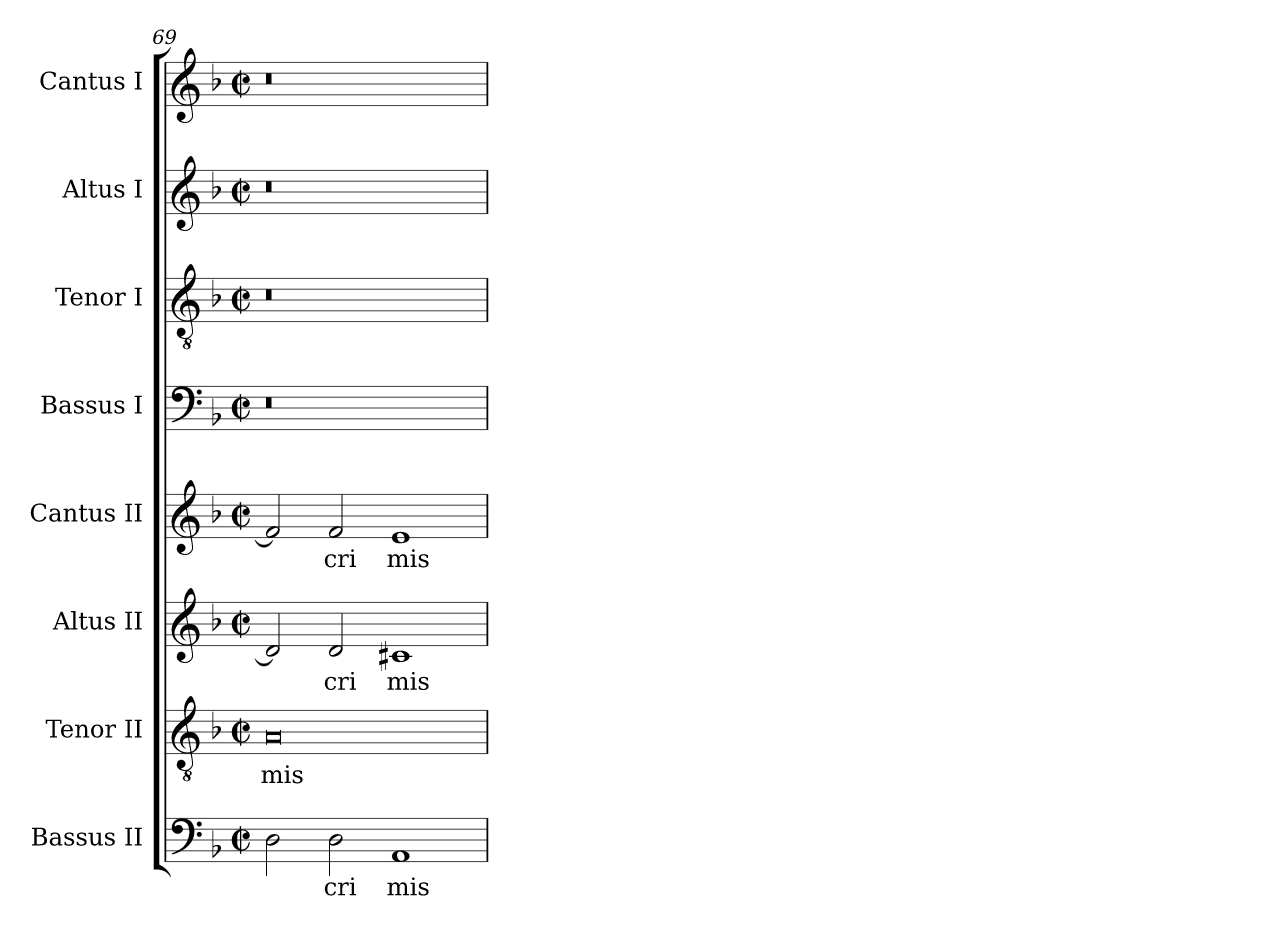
**kern	**text	**kern	**text	**kern	**text	**kern	**text	**kern	**kern	**kern	**kern
*part8	*part8	*part7	*part7	*part6	*part6	*part5	*part5	*part4	*part3	*part2	*part1
*staff8	*staff8	*staff7	*staff7	*staff6	*staff6	*staff5	*staff5	*staff4	*staff3	*staff2	*staff1
*I"Bassus II	*	*I"Tenor II	*	*I"Altus II	*	*I"Cantus II	*	*I"Bassus I	*I"Tenor I	*I"Altus I	*I"Cantus I
*I'Bassus II	*	*I'Tenor II	*	*I'Altus II	*	*I'Cantus II	*	*I'Bassus I	*I'Tenor I	*I'Altus I	*I'Cantus I
*clefF4	*	*clefGv2	*	*clefG2	*	*clefG2	*	*clefF4	*clefGv2	*clefG2	*clefG2
*k[b-]	*	*k[b-]	*	*k[b-]	*	*k[b-]	*	*k[b-]	*k[b-]	*k[b-]	*k[b-]
*F:	*	*F:	*	*F:	*	*F:	*	*F:	*F:	*F:	*F:
*M2/2	*	*M2/2	*	*M2/2	*	*M2/2	*	*M2/2	*M2/2	*M2/2	*M2/2
*met(c|)	*	*met(c|)	*	*met(c|)	*	*met(c|)	*	*met(c|)	*met(c|)	*met(c|)	*met(c|)
=69	=69	=69	=69	=69	=69	=69	=69	=69	=69	=69	=69
!	!LO:LY:b:cj	!	!LO:LY:b:cj	!	!LO:LY:b:cj	!	!LO:LY:b:cj	!	!	!	!
2D\	.	0A	-mis	2d/]	.	2f/]	.	0r	0r	0r	0r
!	!LO:LY:b:cj	!	!	!	!LO:LY:b:cj	!	!LO:LY:b:cj	!	!	!	!
2D\	cri	.	.	2d/	cri	2f/	cri	.	.	.	.
!	!LO:LY:b:cj	!	!	!	!LO:LY:b:cj	!	!LO:LY:b:cj	!	!	!	!
1AA	mis	.	.	1c#X	mis	1e	mis	.	.	.	.
=	=	=	=	=	=	=	=	=	=	=	=
*-	*-	*-	*-	*-	*-	*-	*-	*-	*-	*-	*-
